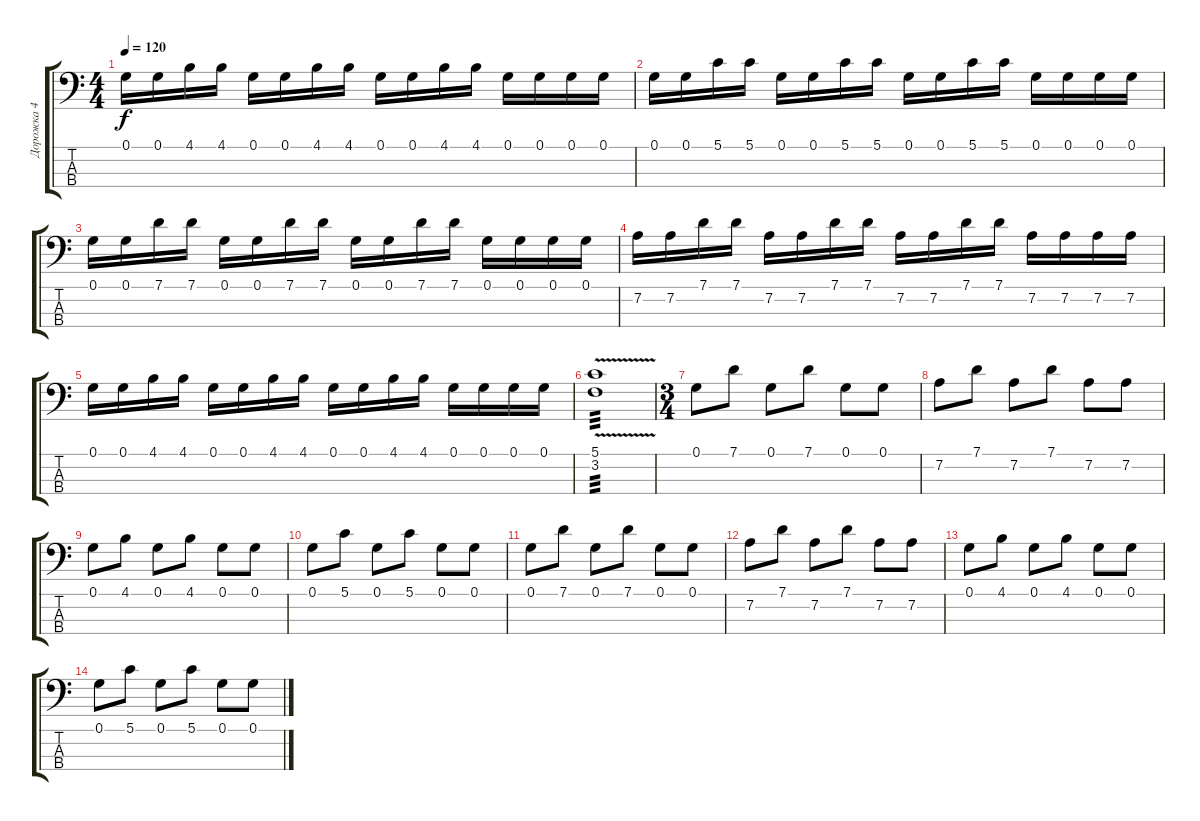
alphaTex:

\track ("Дорожка 4" "Дорожка 4") {instrument electricbassfinger}
\staff {score tabs}
\tuning (G2 D2 A1 E1) {hide}
\ts (4 4)
\tempo 120
\clef f4
\ks c
0.1.16{dy f} 0.1.16 4.1.16 4.1.16 0.1.16 0.1.16 4.1.16 4.1.16 0.1.16 0.1.16 4.1.16 4.1.16 0.1.16 0.1.16 0.1.16 0.1.16 |
0.1.16 0.1.16 5.1.16 5.1.16 0.1.16 0.1.16 5.1.16 5.1.16 0.1.16 0.1.16 5.1.16 5.1.16 0.1.16 0.1.16 0.1.16 0.1.16 |
0.1.16 0.1.16 7.1.16 7.1.16 0.1.16 0.1.16 7.1.16 7.1.16 0.1.16 0.1.16 7.1.16 7.1.16 0.1.16 0.1.16 0.1.16 0.1.16 |
7.2.16 7.2.16 7.1.16 7.1.16 7.2.16 7.2.16 7.1.16 7.1.16 7.2.16 7.2.16 7.1.16 7.1.16 7.2.16 7.2.16 7.2.16 7.2.16 |
0.1.16 0.1.16 4.1.16 4.1.16 0.1.16 0.1.16 4.1.16 4.1.16 0.1.16 0.1.16 4.1.16 4.1.16 0.1.16 0.1.16 0.1.16 0.1.16 |
(5.1{v} 3.2).1{tp 3} |
\ts (3 4)
0.1.8 7.1.8 0.1.8 7.1.8 0.1.8 0.1.8 |
7.2.8 7.1.8 7.2.8 7.1.8 7.2.8 7.2.8 |
0.1.8 4.1.8 0.1.8 4.1.8 0.1.8 0.1.8 |
0.1.8 5.1.8 0.1.8 5.1.8 0.1.8 0.1.8 |
0.1.8 7.1.8 0.1.8 7.1.8 0.1.8 0.1.8 |
7.2.8 7.1.8 7.2.8 7.1.8 7.2.8 7.2.8 |
0.1.8 4.1.8 0.1.8 4.1.8 0.1.8 0.1.8 |
0.1.8 5.1.8 0.1.8 5.1.8 0.1.8 0.1.8
